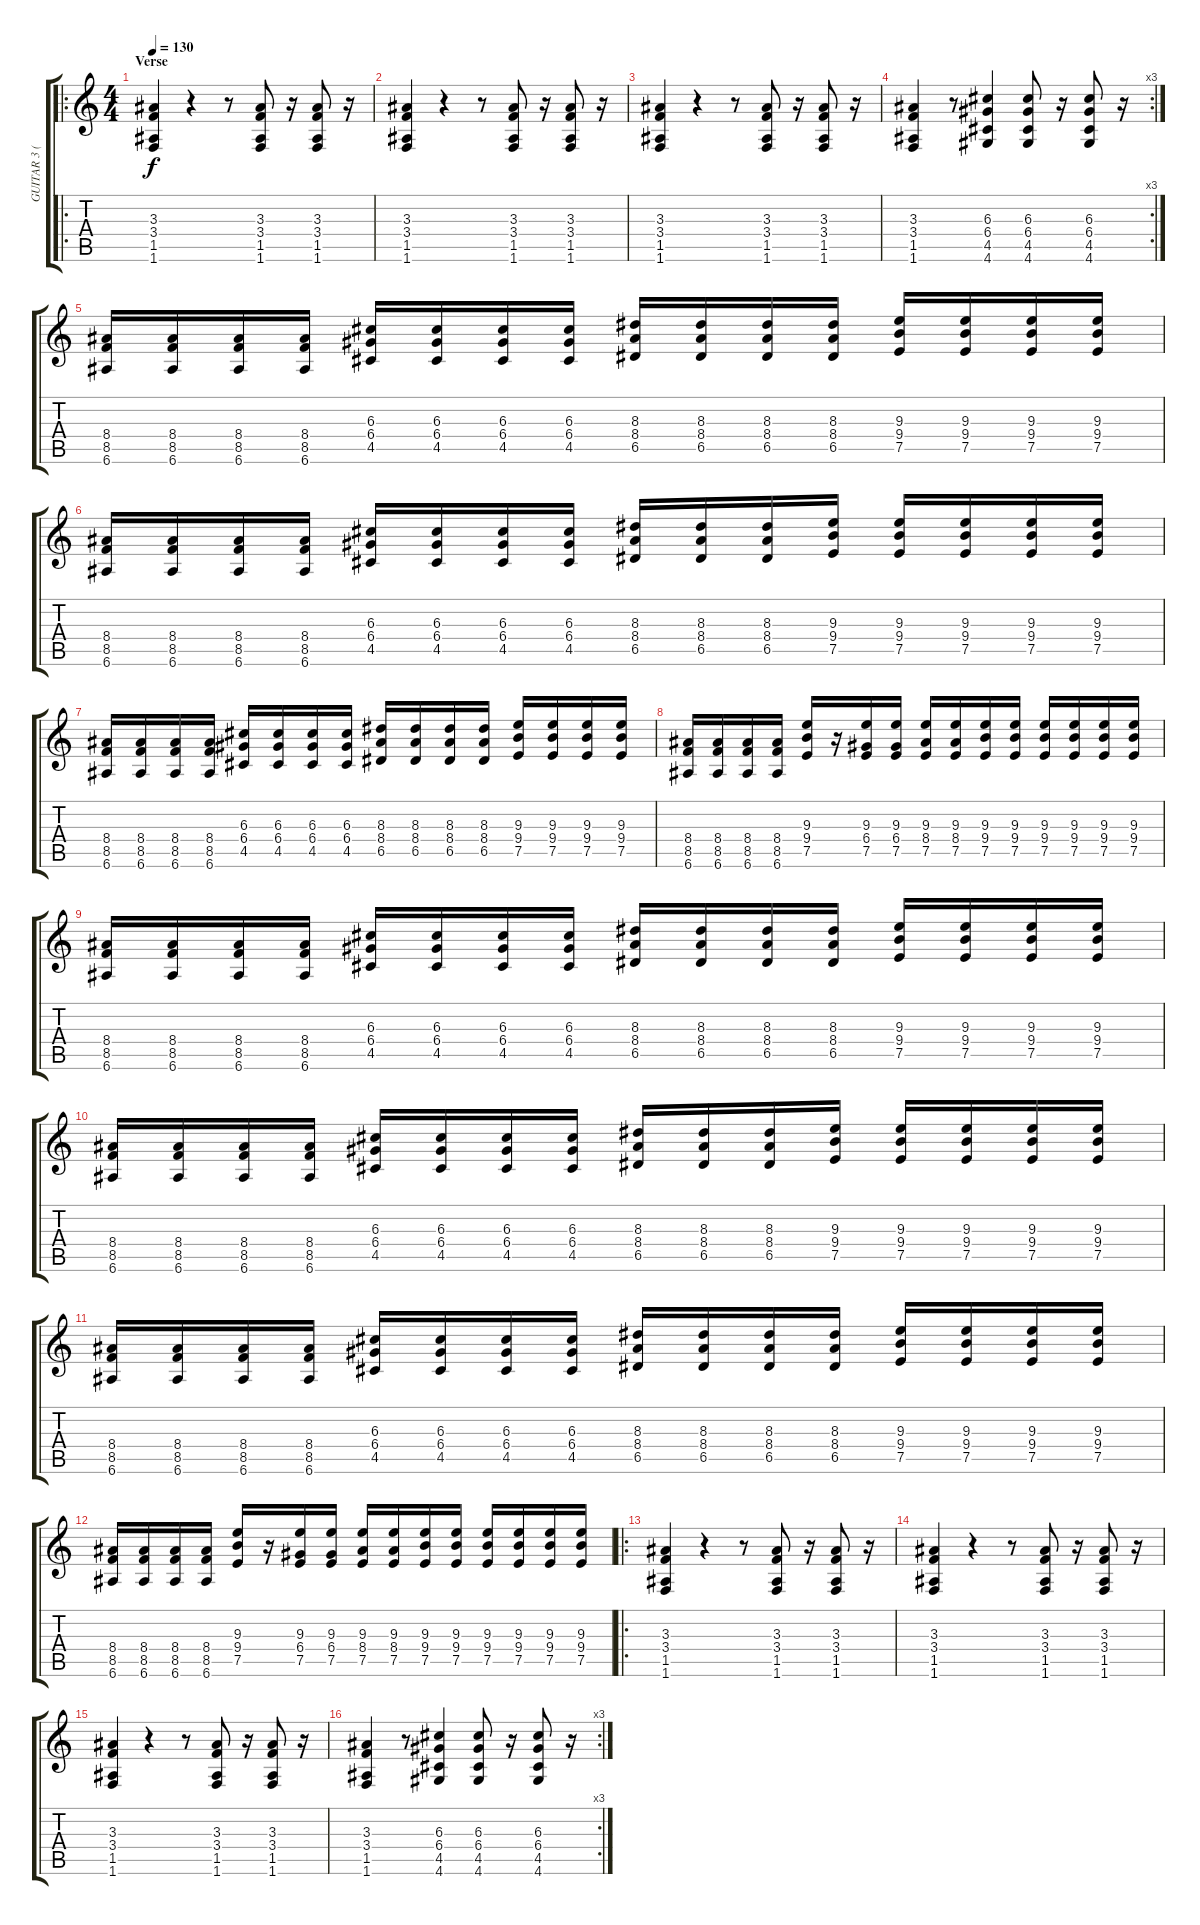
\track ("GUITAR 3 (Standard)" "GUITAR 3 (") {instrument overdrivenguitar}
\staff {score tabs}
\tuning (E4 B3 G3 D3 A2 E2) {hide}
\ro
\ts (4 4)
\section ("" "Verse")
\tempo 130
\clef g2
\ks c
(3.3 3.4 1.5 1.6).4{dy f} r.4 r.8 (3.3 3.4 1.5 1.6).8 r.16 (3.3 3.4 1.5 1.6).8 r.16 |
(3.3 3.4 1.5 1.6).4 r.4 r.8 (3.3 3.4 1.5 1.6).8 r.16 (3.3 3.4 1.5 1.6).8 r.16 |
(3.3 3.4 1.5 1.6).4 r.4 r.8 (3.3 3.4 1.5 1.6).8 r.16 (3.3 3.4 1.5 1.6).8 r.16 |
\rc 3
(3.3 3.4 1.5 1.6).4 r.8 (6.3 6.4 4.5 4.6).4 (6.3 6.4 4.5 4.6).8 r.16 (6.3 6.4 4.5 4.6).8 r.16 |
(8.4 8.5 6.6).16 (8.4 8.5 6.6).16 (8.4 8.5 6.6).16 (8.4 8.5 6.6).16 (6.3 6.4 4.5).16 (6.3 6.4 4.5).16 (6.3 6.4 4.5).16 (6.3 6.4 4.5).16 (8.3 8.4 6.5).16 (8.3 8.4 6.5).16 (8.3 8.4 6.5).16 (8.3 8.4 6.5).16 (9.3 9.4 7.5).16 (9.3 9.4 7.5).16 (9.3 9.4 7.5).16 (9.3 9.4 7.5).16 |
(8.4 8.5 6.6).16 (8.4 8.5 6.6).16 (8.4 8.5 6.6).16 (8.4 8.5 6.6).16 (6.3 6.4 4.5).16 (6.3 6.4 4.5).16 (6.3 6.4 4.5).16 (6.3 6.4 4.5).16 (8.3 8.4 6.5).16 (8.3 8.4 6.5).16 (8.3 8.4 6.5).16 (9.3 9.4 7.5).16 (9.3 9.4 7.5).16 (9.3 9.4 7.5).16 (9.3 9.4 7.5).16 (9.3 9.4 7.5).16 |
(8.4 8.5 6.6).16 (8.4 8.5 6.6).16 (8.4 8.5 6.6).16 (8.4 8.5 6.6).16 (6.3 6.4 4.5).16 (6.3 6.4 4.5).16 (6.3 6.4 4.5).16 (6.3 6.4 4.5).16 (8.3 8.4 6.5).16 (8.3 8.4 6.5).16 (8.3 8.4 6.5).16 (8.3 8.4 6.5).16 (9.3 9.4 7.5).16 (9.3 9.4 7.5).16 (9.3 9.4 7.5).16 (9.3 9.4 7.5).16 |
(8.4 8.5 6.6).16 (8.4 8.5 6.6).16 (8.4 8.5 6.6).16 (8.4 8.5 6.6).16 (9.3 9.4 7.5).16 r.16 (9.3 6.4 7.5).16 (9.3 6.4 7.5).16 (9.3 8.4 7.5).16 (9.3 8.4 7.5).16 (9.3 9.4 7.5).16 (9.3 9.4 7.5).16 (9.3 9.4 7.5).16 (9.3 9.4 7.5).16 (9.3 9.4 7.5).16 (9.3 9.4 7.5).16 |
(8.4 8.5 6.6).16 (8.4 8.5 6.6).16 (8.4 8.5 6.6).16 (8.4 8.5 6.6).16 (6.3 6.4 4.5).16 (6.3 6.4 4.5).16 (6.3 6.4 4.5).16 (6.3 6.4 4.5).16 (8.3 8.4 6.5).16 (8.3 8.4 6.5).16 (8.3 8.4 6.5).16 (8.3 8.4 6.5).16 (9.3 9.4 7.5).16 (9.3 9.4 7.5).16 (9.3 9.4 7.5).16 (9.3 9.4 7.5).16 |
(8.4 8.5 6.6).16 (8.4 8.5 6.6).16 (8.4 8.5 6.6).16 (8.4 8.5 6.6).16 (6.3 6.4 4.5).16 (6.3 6.4 4.5).16 (6.3 6.4 4.5).16 (6.3 6.4 4.5).16 (8.3 8.4 6.5).16 (8.3 8.4 6.5).16 (8.3 8.4 6.5).16 (9.3 9.4 7.5).16 (9.3 9.4 7.5).16 (9.3 9.4 7.5).16 (9.3 9.4 7.5).16 (9.3 9.4 7.5).16 |
(8.4 8.5 6.6).16 (8.4 8.5 6.6).16 (8.4 8.5 6.6).16 (8.4 8.5 6.6).16 (6.3 6.4 4.5).16 (6.3 6.4 4.5).16 (6.3 6.4 4.5).16 (6.3 6.4 4.5).16 (8.3 8.4 6.5).16 (8.3 8.4 6.5).16 (8.3 8.4 6.5).16 (8.3 8.4 6.5).16 (9.3 9.4 7.5).16 (9.3 9.4 7.5).16 (9.3 9.4 7.5).16 (9.3 9.4 7.5).16 |
(8.4 8.5 6.6).16 (8.4 8.5 6.6).16 (8.4 8.5 6.6).16 (8.4 8.5 6.6).16 (9.3 9.4 7.5).16 r.16 (9.3 6.4 7.5).16 (9.3 6.4 7.5).16 (9.3 8.4 7.5).16 (9.3 8.4 7.5).16 (9.3 9.4 7.5).16 (9.3 9.4 7.5).16 (9.3 9.4 7.5).16 (9.3 9.4 7.5).16 (9.3 9.4 7.5).16 (9.3 9.4 7.5).16 |
\ro
(3.3 3.4 1.5 1.6).4 r.4 r.8 (3.3 3.4 1.5 1.6).8 r.16 (3.3 3.4 1.5 1.6).8 r.16 |
(3.3 3.4 1.5 1.6).4 r.4 r.8 (3.3 3.4 1.5 1.6).8 r.16 (3.3 3.4 1.5 1.6).8 r.16 |
(3.3 3.4 1.5 1.6).4 r.4 r.8 (3.3 3.4 1.5 1.6).8 r.16 (3.3 3.4 1.5 1.6).8 r.16 |
\rc 3
(3.3 3.4 1.5 1.6).4 r.8 (6.3 6.4 4.5 4.6).4 (6.3 6.4 4.5 4.6).8 r.16 (6.3 6.4 4.5 4.6).8 r.16
